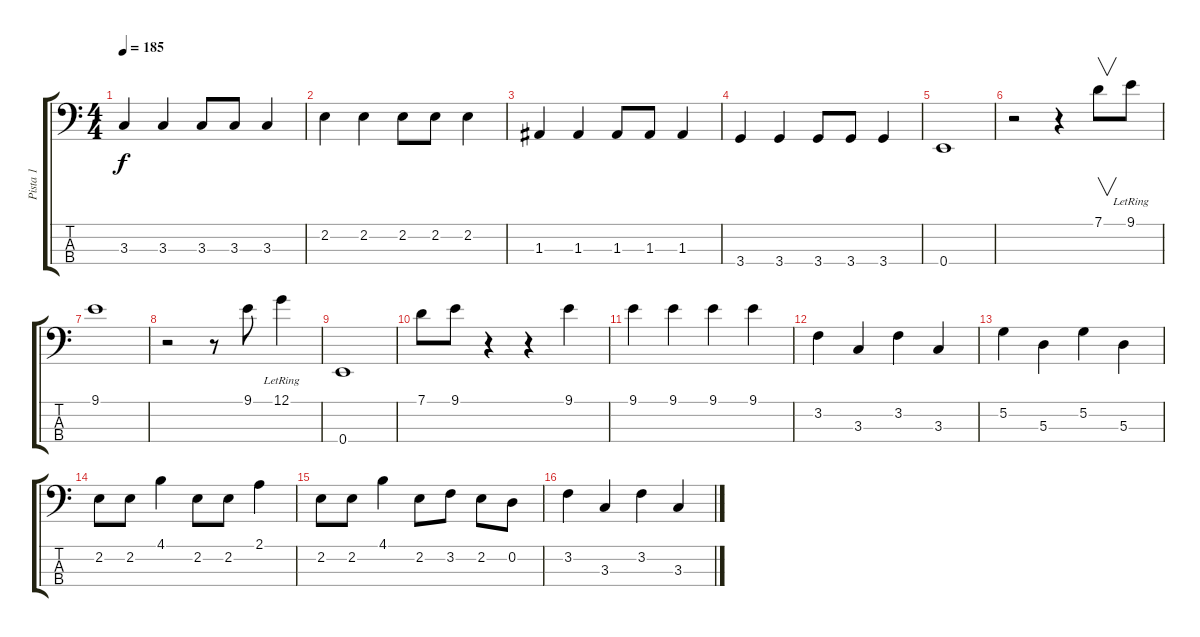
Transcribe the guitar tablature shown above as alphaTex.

\track ("Pista 1" "Pista 1") {instrument electricbasspick}
\staff {score tabs}
\tuning (G2 D2 A1 E1) {hide}
\ts (4 4)
\tempo 185
\clef f4
\ks c
3.3.4{dy f} 3.3.4 3.3.8 3.3.8 3.3.4 |
2.2.4 2.2.4 2.2.8 2.2.8 2.2.4 |
1.3.4 1.3.4 1.3.8 1.3.8 1.3.4 |
3.4.4 3.4.4 3.4.8 3.4.8 3.4.4 |
0.4.1 |
r.2 r.4 7.1.8{v} 9.1{lr}.8 |
9.1.1 |
r.2 r.8 9.1.8 12.1{lr}.4 |
0.4.1 |
7.1.8 9.1.8 r.4 r.4 9.1.4 |
9.1.4 9.1.4 9.1.4 9.1.4 |
3.2.4 3.3.4 3.2.4 3.3.4 |
5.2.4 5.3.4 5.2.4 5.3.4 |
2.2.8 2.2.8 4.1.4 2.2.8 2.2.8 2.1.4 |
2.2.8 2.2.8 4.1.4 2.2.8 3.2.8 2.2.8 0.2.8 |
3.2.4 3.3.4 3.2.4 3.3.4
